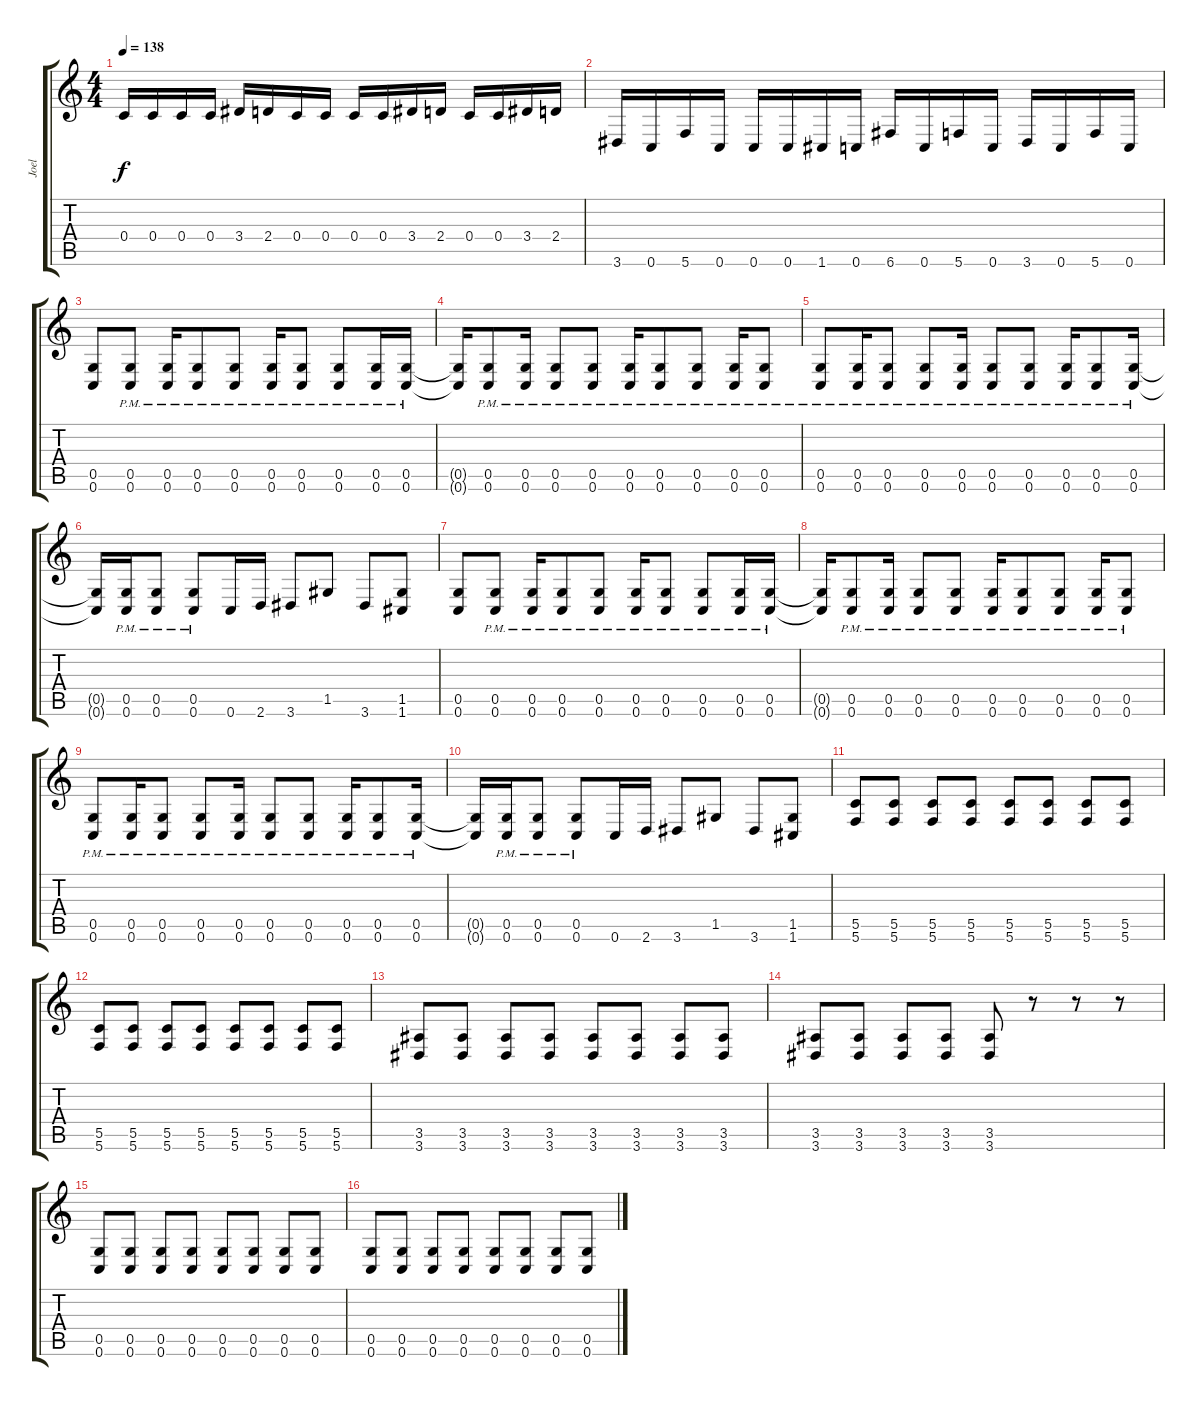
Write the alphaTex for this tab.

\track ("Joel" "Joel") {instrument distortionguitar}
\staff {score tabs}
\tuning (D4 A3 F3 C3 G2 C2) {hide}
\ts (4 4)
\tempo 138
\clef g2
\ks c
0.4.16{dy f} 0.4.16 0.4.16 0.4.16 3.4.16 2.4.16 0.4.16 0.4.16 0.4.16 0.4.16 3.4.16 2.4.16 0.4.16 0.4.16 3.4.16 2.4.16 |
3.6.16 0.6.16 5.6.16 0.6.16 0.6.16 0.6.16 1.6.16 0.6.16 6.6.16 0.6.16 5.6.16 0.6.16 3.6.16 0.6.16 5.6.16 0.6.16 |
(0.5 0.6).8 (0.5{pm} 0.6).8 (0.5{pm} 0.6).16 (0.5{pm} 0.6).8 (0.5{pm} 0.6).8 (0.5{pm} 0.6).16 (0.5{pm} 0.6).8 (0.5{pm} 0.6).8 (0.5{pm} 0.6).16 (0.5{pm} 0.6).16 |
(0.5{t} 0.6{t}).16 (0.5{pm} 0.6).8 (0.5{pm} 0.6).16 (0.5{pm} 0.6).8 (0.5{pm} 0.6).8 (0.5{pm} 0.6).16 (0.5{pm} 0.6).8 (0.5{pm} 0.6).8 (0.5{pm} 0.6).16 (0.5{pm} 0.6).8 |
(0.5{pm} 0.6).8 (0.5{pm} 0.6).16 (0.5{pm} 0.6).8 (0.5{pm} 0.6).8 (0.5{pm} 0.6).16 (0.5{pm} 0.6).8 (0.5{pm} 0.6).8 (0.5{pm} 0.6).16 (0.5{pm} 0.6).8 (0.5{pm} 0.6).16 |
(0.5{t} 0.6{t}).16 (0.5{pm} 0.6).16 (0.5{pm} 0.6).8 (0.5{pm} 0.6).8 0.6.16 2.6.16 3.6.8 1.5.8 3.6.8 (1.5 1.6).8 |
(0.5 0.6).8 (0.5{pm} 0.6).8 (0.5{pm} 0.6).16 (0.5{pm} 0.6).8 (0.5{pm} 0.6).8 (0.5{pm} 0.6).16 (0.5{pm} 0.6).8 (0.5{pm} 0.6).8 (0.5{pm} 0.6).16 (0.5{pm} 0.6).16 |
(0.5{t} 0.6{t}).16 (0.5{pm} 0.6).8 (0.5{pm} 0.6).16 (0.5{pm} 0.6).8 (0.5{pm} 0.6).8 (0.5{pm} 0.6).16 (0.5{pm} 0.6).8 (0.5{pm} 0.6).8 (0.5{pm} 0.6).16 (0.5{pm} 0.6).8 |
(0.5{pm} 0.6).8 (0.5{pm} 0.6).16 (0.5{pm} 0.6).8 (0.5{pm} 0.6).8 (0.5{pm} 0.6).16 (0.5{pm} 0.6).8 (0.5{pm} 0.6).8 (0.5{pm} 0.6).16 (0.5{pm} 0.6).8 (0.5{pm} 0.6).16 |
(0.5{t} 0.6{t}).16 (0.5{pm} 0.6).16 (0.5{pm} 0.6).8 (0.5{pm} 0.6).8 0.6.16 2.6.16 3.6.8 1.5.8 3.6.8 (1.5 1.6).8 |
(5.5 5.6).8 (5.5 5.6).8 (5.5 5.6).8 (5.5 5.6).8 (5.5 5.6).8 (5.5 5.6).8 (5.5 5.6).8 (5.5 5.6).8 |
(5.5 5.6).8 (5.5 5.6).8 (5.5 5.6).8 (5.5 5.6).8 (5.5 5.6).8 (5.5 5.6).8 (5.5 5.6).8 (5.5 5.6).8 |
(3.5 3.6).8 (3.5 3.6).8 (3.5 3.6).8 (3.5 3.6).8 (3.5 3.6).8 (3.5 3.6).8 (3.5 3.6).8 (3.5 3.6).8 |
(3.5 3.6).8 (3.5 3.6).8 (3.5 3.6).8 (3.5 3.6).8 (3.5 3.6).8 r.8 r.8 r.8 |
(0.5 0.6).8 (0.5 0.6).8 (0.5 0.6).8 (0.5 0.6).8 (0.5 0.6).8 (0.5 0.6).8 (0.5 0.6).8 (0.5 0.6).8 |
(0.5 0.6).8 (0.5 0.6).8 (0.5 0.6).8 (0.5 0.6).8 (0.5 0.6).8 (0.5 0.6).8 (0.5 0.6).8 (0.5 0.6).8
